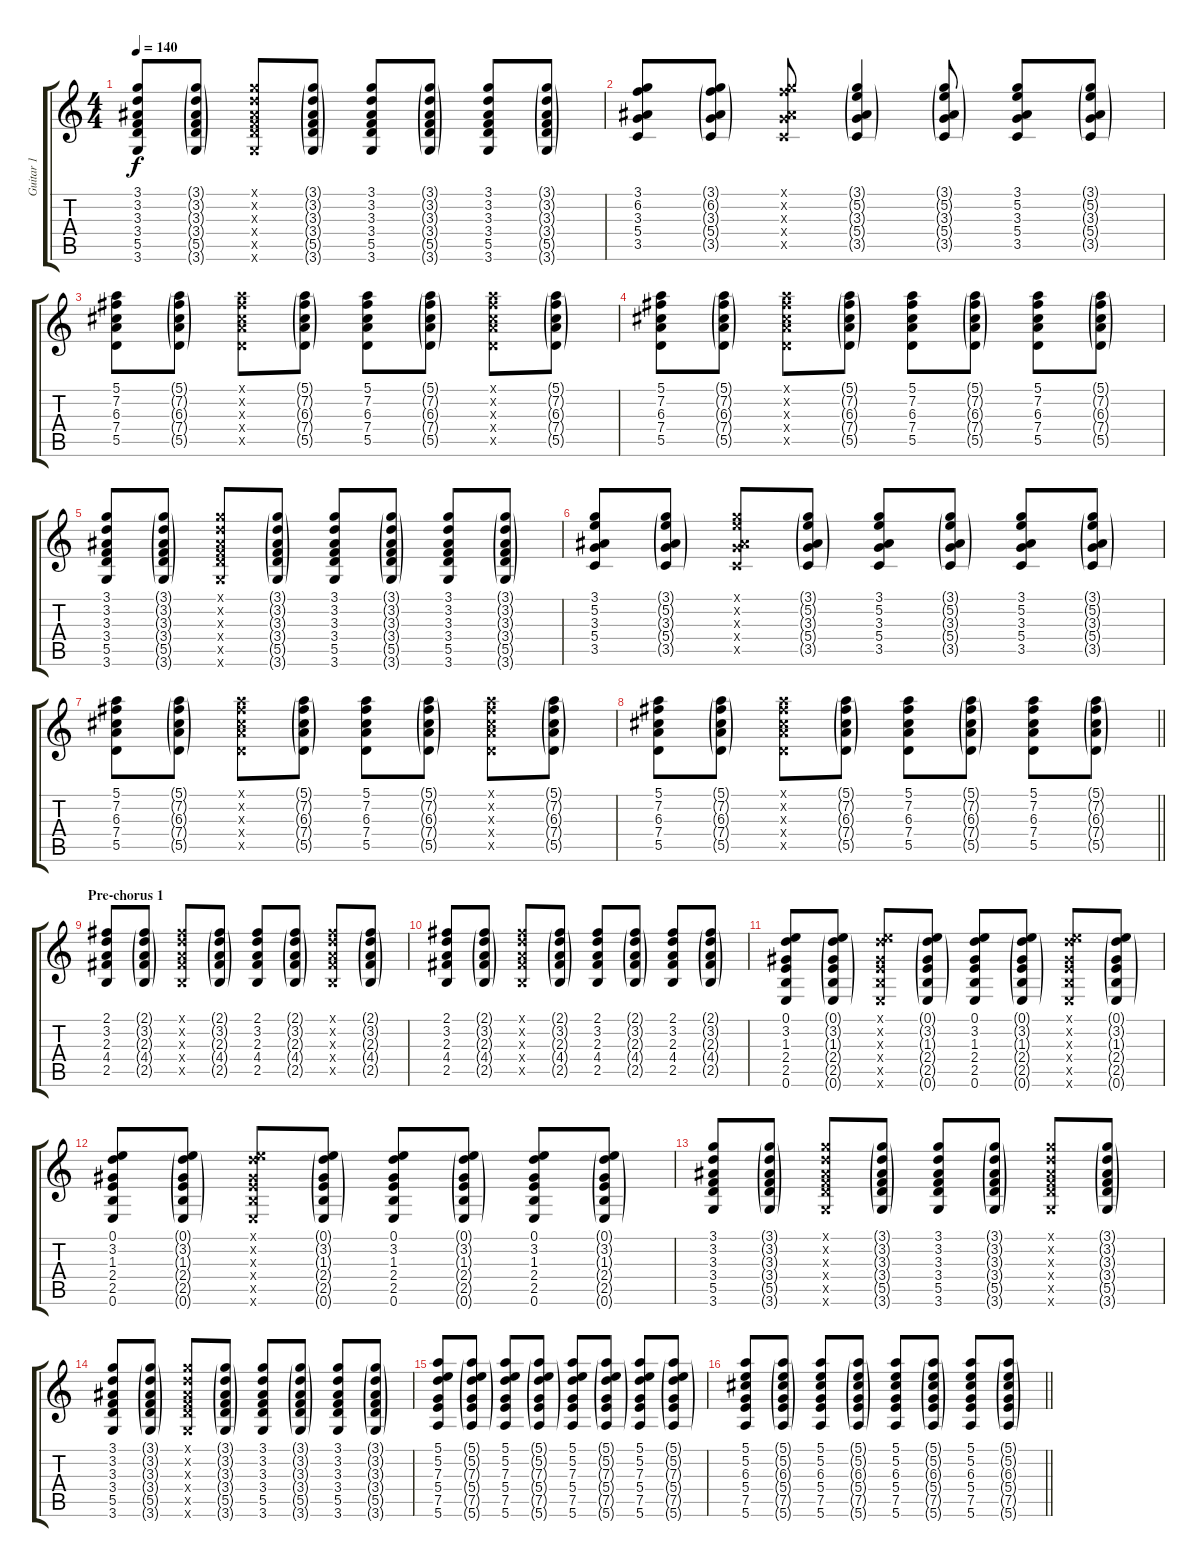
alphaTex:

\track ("Guitar 1" "Guitar 1") {instrument electricguitarjazz}
\staff {score tabs}
\tuning (E4 B3 G3 D3 A2 E2) {hide}
\ts (4 4)
\tempo 140
\clef g2
\ks c
(3.1 3.2 3.3 3.4 5.5 3.6).8{dy f} (3.1{g} 3.2{g} 3.3{g} 3.4{g} 5.5{g} 3.6{g}).8 (3.1{x} 3.2{x} 3.3{x} 3.4{x} 5.5{x} 3.6{x}).8 (3.1{g} 3.2{g} 3.3{g} 3.4{g} 5.5{g} 3.6{g}).8 (3.1 3.2 3.3 3.4 5.5 3.6).8 (3.1{g} 3.2{g} 3.3{g} 3.4{g} 5.5{g} 3.6{g}).8 (3.1 3.2 3.3 3.4 5.5 3.6).8 (3.1{g} 3.2{g} 3.3{g} 3.4{g} 5.5{g} 3.6{g}).8 |
(3.1 6.2 3.3 5.4 3.5).8 (3.1{g} 6.2{g} 3.3{g} 5.4{g} 3.5{g}).8 (3.1{x} 6.2{x} 3.3{x} 5.4{x} 3.5{x}).8 (3.1{g} 5.2{g} 3.3{g} 5.4{g} 3.5{g}).4 (3.1{g} 5.2{g} 3.3{g} 5.4{g} 3.5{g}).8 (3.1 5.2 3.3 5.4 3.5).8 (3.1{g} 5.2{g} 3.3{g} 5.4{g} 3.5{g}).8 |
(5.1 7.2 6.3 7.4 5.5).8 (5.1{g} 7.2{g} 6.3{g} 7.4{g} 5.5{g}).8 (5.1{x} 7.2{x} 6.3{x} 7.4{x} 5.5{x}).8 (5.1{g} 7.2{g} 6.3{g} 7.4{g} 5.5{g}).8 (5.1 7.2 6.3 7.4 5.5).8 (5.1{g} 7.2{g} 6.3{g} 7.4{g} 5.5{g}).8 (5.1{x} 7.2{x} 6.3{x} 7.4{x} 5.5{x}).8 (5.1{g} 7.2{g} 6.3{g} 7.4{g} 5.5{g}).8 |
(5.1 7.2 6.3 7.4 5.5).8 (5.1{g} 7.2{g} 6.3{g} 7.4{g} 5.5{g}).8 (5.1{x} 7.2{x} 6.3{x} 7.4{x} 5.5{x}).8 (5.1{g} 7.2{g} 6.3{g} 7.4{g} 5.5{g}).8 (5.1 7.2 6.3 7.4 5.5).8 (5.1{g} 7.2{g} 6.3{g} 7.4{g} 5.5{g}).8 (5.1 7.2 6.3 7.4 5.5).8 (5.1{g} 7.2{g} 6.3{g} 7.4{g} 5.5{g}).8 |
(3.1 3.2 3.3 3.4 5.5 3.6).8 (3.1{g} 3.2{g} 3.3{g} 3.4{g} 5.5{g} 3.6{g}).8 (3.1{x} 3.2{x} 3.3{x} 3.4{x} 5.5{x} 3.6{x}).8 (3.1{g} 3.2{g} 3.3{g} 3.4{g} 5.5{g} 3.6{g}).8 (3.1 3.2 3.3 3.4 5.5 3.6).8 (3.1{g} 3.2{g} 3.3{g} 3.4{g} 5.5{g} 3.6{g}).8 (3.1 3.2 3.3 3.4 5.5 3.6).8 (3.1{g} 3.2{g} 3.3{g} 3.4{g} 5.5{g} 3.6{g}).8 |
(3.1 5.2 3.3 5.4 3.5).8 (3.1{g} 5.2{g} 3.3{g} 5.4{g} 3.5{g}).8 (3.1{x} 5.2{x} 3.3{x} 5.4{x} 3.5{x}).8 (3.1{g} 5.2{g} 3.3{g} 5.4{g} 3.5{g}).8 (3.1 5.2 3.3 5.4 3.5).8 (3.1{g} 5.2{g} 3.3{g} 5.4{g} 3.5{g}).8 (3.1 5.2 3.3 5.4 3.5).8 (3.1{g} 5.2{g} 3.3{g} 5.4{g} 3.5{g}).8 |
(5.1 7.2 6.3 7.4 5.5).8 (5.1{g} 7.2{g} 6.3{g} 7.4{g} 5.5{g}).8 (5.1{x} 7.2{x} 6.3{x} 7.4{x} 5.5{x}).8 (5.1{g} 7.2{g} 6.3{g} 7.4{g} 5.5{g}).8 (5.1 7.2 6.3 7.4 5.5).8 (5.1{g} 7.2{g} 6.3{g} 7.4{g} 5.5{g}).8 (5.1{x} 7.2{x} 6.3{x} 7.4{x} 5.5{x}).8 (5.1{g} 7.2{g} 6.3{g} 7.4{g} 5.5{g}).8 |
\barLineRight lightlight
(5.1 7.2 6.3 7.4 5.5).8 (5.1{g} 7.2{g} 6.3{g} 7.4{g} 5.5{g}).8 (5.1{x} 7.2{x} 6.3{x} 7.4{x} 5.5{x}).8 (5.1{g} 7.2{g} 6.3{g} 7.4{g} 5.5{g}).8 (5.1 7.2 6.3 7.4 5.5).8 (5.1{g} 7.2{g} 6.3{g} 7.4{g} 5.5{g}).8 (5.1 7.2 6.3 7.4 5.5).8 (5.1{g} 7.2{g} 6.3{g} 7.4{g} 5.5{g}).8 |
\section ("" "Pre-chorus 1")
(2.1 3.2 2.3 4.4 2.5).8 (2.1{g} 3.2{g} 2.3{g} 4.4{g} 2.5{g}).8 (2.1{x} 3.2{x} 2.3{x} 4.4{x} 2.5{x}).8 (2.1{g} 3.2{g} 2.3{g} 4.4{g} 2.5{g}).8 (2.1 3.2 2.3 4.4 2.5).8 (2.1{g} 3.2{g} 2.3{g} 4.4{g} 2.5{g}).8 (2.1{x} 3.2{x} 2.3{x} 4.4{x} 2.5{x}).8 (2.1{g} 3.2{g} 2.3{g} 4.4{g} 2.5{g}).8 |
(2.1 3.2 2.3 4.4 2.5).8 (2.1{g} 3.2{g} 2.3{g} 4.4{g} 2.5{g}).8 (2.1{x} 3.2{x} 2.3{x} 4.4{x} 2.5{x}).8 (2.1{g} 3.2{g} 2.3{g} 4.4{g} 2.5{g}).8 (2.1 3.2 2.3 4.4 2.5).8 (2.1{g} 3.2{g} 2.3{g} 4.4{g} 2.5{g}).8 (2.1 3.2 2.3 4.4 2.5).8 (2.1{g} 3.2{g} 2.3{g} 4.4{g} 2.5{g}).8 |
(0.1 3.2 1.3 2.4 2.5 0.6).8 (0.1{g} 3.2{g} 1.3{g} 2.4{g} 2.5{g} 0.6{g}).8 (0.1{x} 3.2{x} 1.3{x} 2.4{x} 2.5{x} 0.6{x}).8 (0.1{g} 3.2{g} 1.3{g} 2.4{g} 2.5{g} 0.6{g}).8 (0.1 3.2 1.3 2.4 2.5 0.6).8 (0.1{g} 3.2{g} 1.3{g} 2.4{g} 2.5{g} 0.6{g}).8 (0.1{x} 3.2{x} 1.3{x} 2.4{x} 2.5{x} 0.6{x}).8 (0.1{g} 3.2{g} 1.3{g} 2.4{g} 2.5{g} 0.6{g}).8 |
(0.1 3.2 1.3 2.4 2.5 0.6).8 (0.1{g} 3.2{g} 1.3{g} 2.4{g} 2.5{g} 0.6{g}).8 (0.1{x} 3.2{x} 1.3{x} 2.4{x} 2.5{x} 0.6{x}).8 (0.1{g} 3.2{g} 1.3{g} 2.4{g} 2.5{g} 0.6{g}).8 (0.1 3.2 1.3 2.4 2.5 0.6).8 (0.1{g} 3.2{g} 1.3{g} 2.4{g} 2.5{g} 0.6{g}).8 (0.1 3.2 1.3 2.4 2.5 0.6).8 (0.1{g} 3.2{g} 1.3{g} 2.4{g} 2.5{g} 0.6{g}).8 |
(3.1 3.2 3.3 3.4 5.5 3.6).8 (3.1{g} 3.2{g} 3.3{g} 3.4{g} 5.5{g} 3.6{g}).8 (3.1{x} 3.2{x} 3.3{x} 3.4{x} 5.5{x} 3.6{x}).8 (3.1{g} 3.2{g} 3.3{g} 3.4{g} 5.5{g} 3.6{g}).8 (3.1 3.2 3.3 3.4 5.5 3.6).8 (3.1{g} 3.2{g} 3.3{g} 3.4{g} 5.5{g} 3.6{g}).8 (3.1{x} 3.2{x} 3.3{x} 3.4{x} 5.5{x} 3.6{x}).8 (3.1{g} 3.2{g} 3.3{g} 3.4{g} 5.5{g} 3.6{g}).8 |
(3.1 3.2 3.3 3.4 5.5 3.6).8 (3.1{g} 3.2{g} 3.3{g} 3.4{g} 5.5{g} 3.6{g}).8 (3.1{x} 3.2{x} 3.3{x} 3.4{x} 5.5{x} 3.6{x}).8 (3.1{g} 3.2{g} 3.3{g} 3.4{g} 5.5{g} 3.6{g}).8 (3.1 3.2 3.3 3.4 5.5 3.6).8 (3.1{g} 3.2{g} 3.3{g} 3.4{g} 5.5{g} 3.6{g}).8 (3.1 3.2 3.3 3.4 5.5 3.6).8 (3.1{g} 3.2{g} 3.3{g} 3.4{g} 5.5{g} 3.6{g}).8 |
(5.1 5.2 7.3 5.4 7.5 5.6).8 (5.1{g} 5.2{g} 7.3{g} 5.4{g} 7.5{g} 5.6{g}).8 (5.1 5.2 7.3 5.4 7.5 5.6).8 (5.1{g} 5.2{g} 7.3{g} 5.4{g} 7.5{g} 5.6{g}).8 (5.1 5.2 7.3 5.4 7.5 5.6).8 (5.1{g} 5.2{g} 7.3{g} 5.4{g} 7.5{g} 5.6{g}).8 (5.1 5.2 7.3 5.4 7.5 5.6).8 (5.1{g} 5.2{g} 7.3{g} 5.4{g} 7.5{g} 5.6{g}).8 |
\barLineRight lightlight
(5.1 5.2 6.3 5.4 7.5 5.6).8 (5.1{g} 5.2{g} 6.3{g} 5.4{g} 7.5{g} 5.6{g}).8 (5.1 5.2 6.3 5.4 7.5 5.6).8 (5.1{g} 5.2{g} 6.3{g} 5.4{g} 7.5{g} 5.6{g}).8 (5.1 5.2 6.3 5.4 7.5 5.6).8 (5.1{g} 5.2{g} 6.3{g} 5.4{g} 7.5{g} 5.6{g}).8 (5.1 5.2 6.3 5.4 7.5 5.6).8 (5.1{g} 5.2{g} 6.3{g} 5.4{g} 7.5{g} 5.6{g}).8
